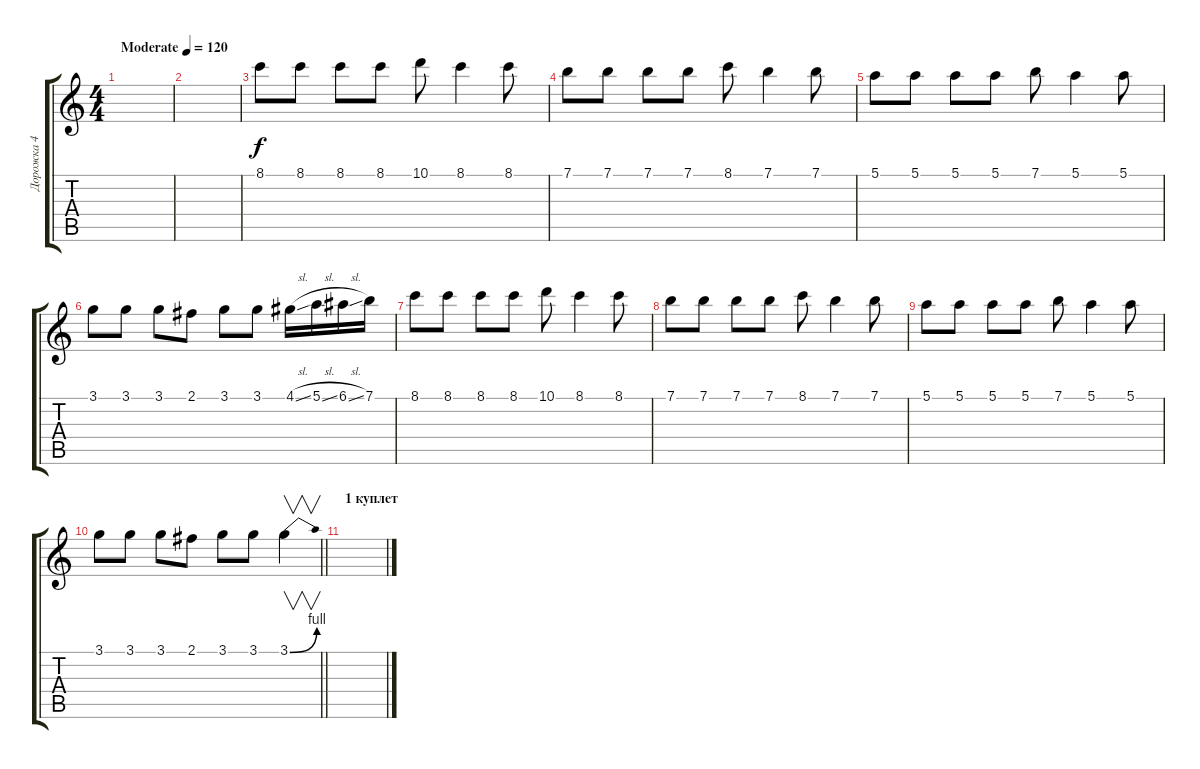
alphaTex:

\track ("Дорожка 4" "Дорожка 4") {instrument distortionguitar}
\staff {score tabs}
\tuning (E4 B3 G3 D3 A2 E2) {hide}
\ts (4 4)
\tempo (120 "Moderate")
\clef g2
\ks c
|
|
8.1.8 8.1.8 8.1.8 8.1.8 10.1.8 8.1.4 8.1.8 |
7.1.8 7.1.8 7.1.8 7.1.8 8.1.8 7.1.4 7.1.8 |
5.1.8 5.1.8 5.1.8 5.1.8 7.1.8 5.1.4 5.1.8 |
3.1.8 3.1.8 3.1.8 2.1.8 3.1.8 3.1.8 4.1{sl}.16 5.1{sl}.16 6.1{sl}.16 7.1.16 |
8.1.8 8.1.8 8.1.8 8.1.8 10.1.8 8.1.4 8.1.8 |
7.1.8 7.1.8 7.1.8 7.1.8 8.1.8 7.1.4 7.1.8 |
5.1.8 5.1.8 5.1.8 5.1.8 7.1.8 5.1.4 5.1.8 |
\barLineRight lightlight
3.1.8 3.1.8 3.1.8 2.1.8 3.1.8 3.1.8 3.1{be (bend 0 0 60 4)}.4{v} |
\section ("" "1 куплет")
